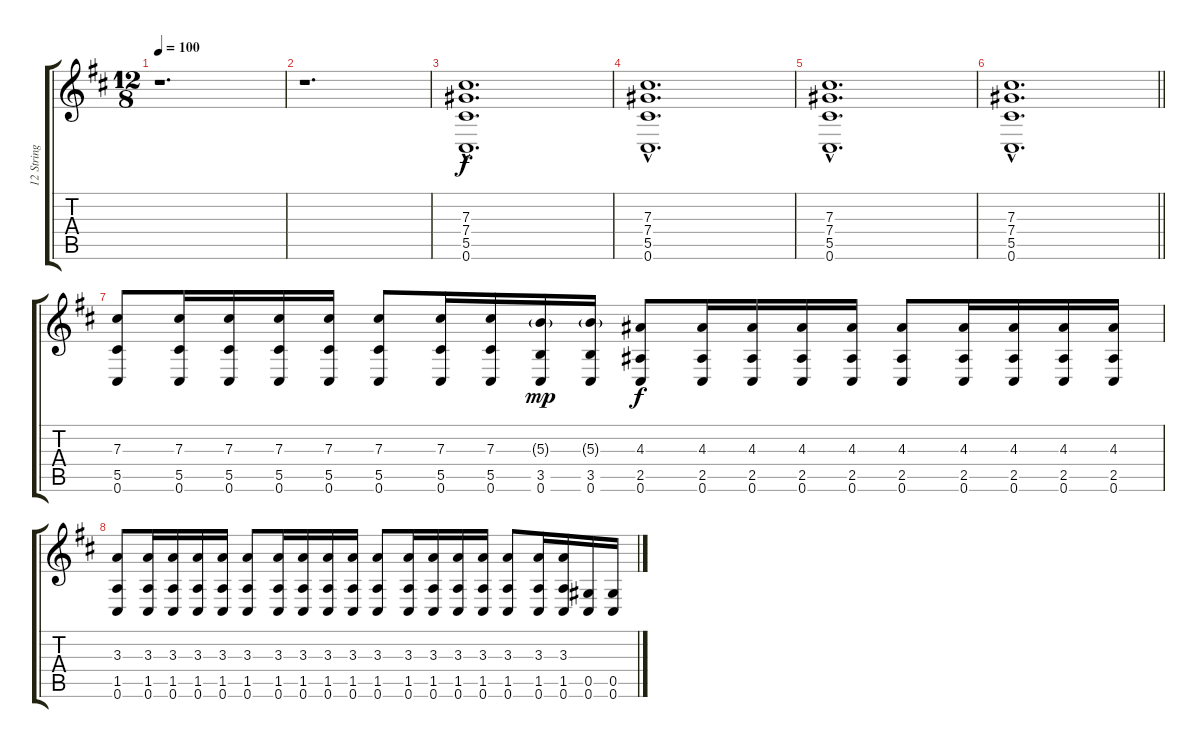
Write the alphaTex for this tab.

\track ("12 String Acoustic" "12 String ") {instrument acousticguitarsteel}
\staff {score tabs}
\tuning (Eb4 Bb3 Gb3 Db3 Ab2 Db2) {hide}
\ts (12 8)
\tempo 100
\clef g2
\ks bminor
r.1{d dy f instrument acousticguitarsteel} |
r.1{d} |
(7.3{hac} 7.4{hac} 5.5{hac} 0.6{hac}).1{d} |
(7.3{hac} 7.4{hac} 5.5{hac} 0.6{hac}).1{d} |
(7.3{hac} 7.4{hac} 5.5{hac} 0.6{hac}).1{d} |
\barLineRight lightlight
(7.3{hac} 7.4{hac} 5.5{hac} 0.6{hac}).1{d} |
(7.3 5.5 0.6).8 (7.3 5.5 0.6).16 (7.3 5.5 0.6).16 (7.3 5.5 0.6).16 (7.3 5.5 0.6).16 (7.3 5.5 0.6).8 (7.3 5.5 0.6).16 (7.3 5.5 0.6).16 (5.3{g} 3.5 0.6).16{dy mp} (5.3{g} 3.5 0.6).16 (4.3 2.5 0.6).8{dy f} (4.3 2.5 0.6).16 (4.3 2.5 0.6).16 (4.3 2.5 0.6).16 (4.3 2.5 0.6).16 (4.3 2.5 0.6).8 (4.3 2.5 0.6).16 (4.3 2.5 0.6).16 (4.3 2.5 0.6).16 (4.3 2.5 0.6).16 |
(3.3 1.5 0.6).8 (3.3 1.5 0.6).16 (3.3 1.5 0.6).16 (3.3 1.5 0.6).16 (3.3 1.5 0.6).16 (3.3 1.5 0.6).8 (3.3 1.5 0.6).16 (3.3 1.5 0.6).16 (3.3 1.5 0.6).16 (3.3 1.5 0.6).16 (3.3 1.5 0.6).8 (3.3 1.5 0.6).16 (3.3 1.5 0.6).16 (3.3 1.5 0.6).16 (3.3 1.5 0.6).16 (3.3 1.5 0.6).8 (3.3 1.5 0.6).16 (3.3 1.5 0.6).16 (0.5 0.6).16 (0.5 0.6).16
